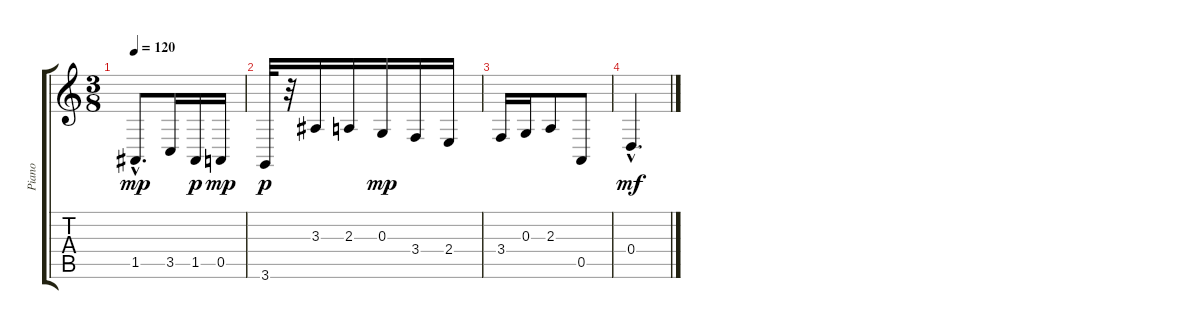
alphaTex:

\track ("Piano" "Piano") {instrument acousticgrandpiano}
\staff {score tabs}
\tuning (E4 B3 G3 D3 A2 E2) {hide}
\ts (3 8)
\tempo 120
\clef g2
\ks c
1.5{hac}.8{d dy mp} 3.5.16 1.5.16{dy p} 0.5.16{dy mp} |
3.6.32{dy p} r.32 3.3.16 2.3.16 0.3.16{dy mp} 3.4.16 2.4.16 |
3.4.16 0.3.16 2.3.8 0.5.8 |
0.4{hac}.4{d dy mf}
